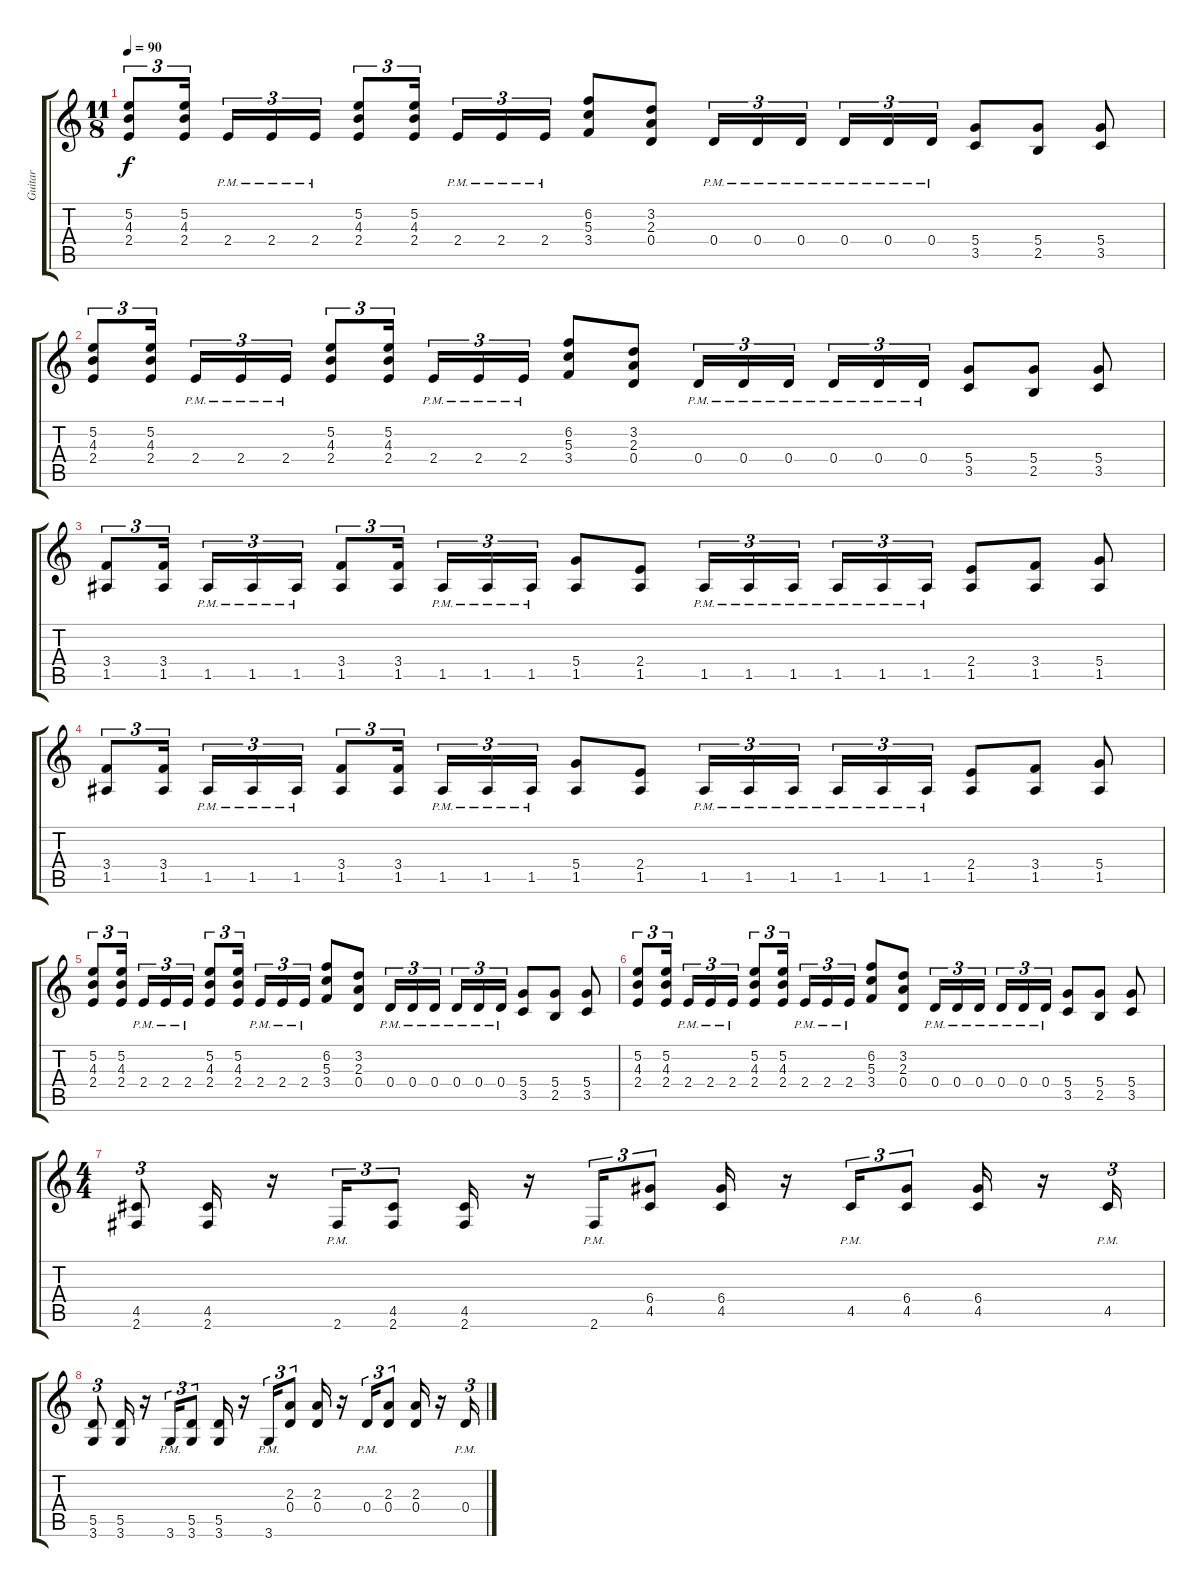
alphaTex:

\track ("Guitar" "Guitar") {instrument distortionguitar}
\staff {score tabs}
\tuning (E4 B3 G3 D3 A2 E2) {hide}
\ts (11 8)
\tempo 90
\clef g2
\ks c
(5.2 4.3 2.4).8{tu (3 2) dy f} (5.2 4.3 2.4).16{tu (3 2)} 2.4{pm}.16{tu (3 2)} 2.4{pm}.16{tu (3 2)} 2.4{pm}.16{tu (3 2)} (5.2 4.3 2.4).8{tu (3 2)} (5.2 4.3 2.4).16{tu (3 2)} 2.4{pm}.16{tu (3 2)} 2.4{pm}.16{tu (3 2)} 2.4{pm}.16{tu (3 2)} (6.2 5.3 3.4).8 (3.2 2.3 0.4).8 0.4{pm}.16{tu (3 2)} 0.4{pm}.16{tu (3 2)} 0.4{pm}.16{tu (3 2)} 0.4{pm}.16{tu (3 2)} 0.4{pm}.16{tu (3 2)} 0.4{pm}.16{tu (3 2)} (5.4 3.5).8 (5.4 2.5).8 (5.4 3.5).8 |
(5.2 4.3 2.4).8{tu (3 2)} (5.2 4.3 2.4).16{tu (3 2)} 2.4{pm}.16{tu (3 2)} 2.4{pm}.16{tu (3 2)} 2.4{pm}.16{tu (3 2)} (5.2 4.3 2.4).8{tu (3 2)} (5.2 4.3 2.4).16{tu (3 2)} 2.4{pm}.16{tu (3 2)} 2.4{pm}.16{tu (3 2)} 2.4{pm}.16{tu (3 2)} (6.2 5.3 3.4).8 (3.2 2.3 0.4).8 0.4{pm}.16{tu (3 2)} 0.4{pm}.16{tu (3 2)} 0.4{pm}.16{tu (3 2)} 0.4{pm}.16{tu (3 2)} 0.4{pm}.16{tu (3 2)} 0.4{pm}.16{tu (3 2)} (5.4 3.5).8 (5.4 2.5).8 (5.4 3.5).8 |
(3.4 1.5).8{tu (3 2)} (3.4 1.5).16{tu (3 2)} 1.5{pm}.16{tu (3 2)} 1.5{pm}.16{tu (3 2)} 1.5{pm}.16{tu (3 2)} (3.4 1.5).8{tu (3 2)} (3.4 1.5).16{tu (3 2)} 1.5{pm}.16{tu (3 2)} 1.5{pm}.16{tu (3 2)} 1.5{pm}.16{tu (3 2)} (5.4 1.5).8 (2.4 1.5).8 1.5{pm}.16{tu (3 2)} 1.5{pm}.16{tu (3 2)} 1.5{pm}.16{tu (3 2)} 1.5{pm}.16{tu (3 2)} 1.5{pm}.16{tu (3 2)} 1.5{pm}.16{tu (3 2)} (2.4 1.5).8 (3.4 1.5).8 (5.4 1.5).8 |
(3.4 1.5).8{tu (3 2)} (3.4 1.5).16{tu (3 2)} 1.5{pm}.16{tu (3 2)} 1.5{pm}.16{tu (3 2)} 1.5{pm}.16{tu (3 2)} (3.4 1.5).8{tu (3 2)} (3.4 1.5).16{tu (3 2)} 1.5{pm}.16{tu (3 2)} 1.5{pm}.16{tu (3 2)} 1.5{pm}.16{tu (3 2)} (5.4 1.5).8 (2.4 1.5).8 1.5{pm}.16{tu (3 2)} 1.5{pm}.16{tu (3 2)} 1.5{pm}.16{tu (3 2)} 1.5{pm}.16{tu (3 2)} 1.5{pm}.16{tu (3 2)} 1.5{pm}.16{tu (3 2)} (2.4 1.5).8 (3.4 1.5).8 (5.4 1.5).8 |
(5.2 4.3 2.4).8{tu (3 2)} (5.2 4.3 2.4).16{tu (3 2)} 2.4{pm}.16{tu (3 2)} 2.4{pm}.16{tu (3 2)} 2.4{pm}.16{tu (3 2)} (5.2 4.3 2.4).8{tu (3 2)} (5.2 4.3 2.4).16{tu (3 2)} 2.4{pm}.16{tu (3 2)} 2.4{pm}.16{tu (3 2)} 2.4{pm}.16{tu (3 2)} (6.2 5.3 3.4).8 (3.2 2.3 0.4).8 0.4{pm}.16{tu (3 2)} 0.4{pm}.16{tu (3 2)} 0.4{pm}.16{tu (3 2)} 0.4{pm}.16{tu (3 2)} 0.4{pm}.16{tu (3 2)} 0.4{pm}.16{tu (3 2)} (5.4 3.5).8 (5.4 2.5).8 (5.4 3.5).8 |
(5.2 4.3 2.4).8{tu (3 2)} (5.2 4.3 2.4).16{tu (3 2)} 2.4{pm}.16{tu (3 2)} 2.4{pm}.16{tu (3 2)} 2.4{pm}.16{tu (3 2)} (5.2 4.3 2.4).8{tu (3 2)} (5.2 4.3 2.4).16{tu (3 2)} 2.4{pm}.16{tu (3 2)} 2.4{pm}.16{tu (3 2)} 2.4{pm}.16{tu (3 2)} (6.2 5.3 3.4).8 (3.2 2.3 0.4).8 0.4{pm}.16{tu (3 2)} 0.4{pm}.16{tu (3 2)} 0.4{pm}.16{tu (3 2)} 0.4{pm}.16{tu (3 2)} 0.4{pm}.16{tu (3 2)} 0.4{pm}.16{tu (3 2)} (5.4 3.5).8 (5.4 2.5).8 (5.4 3.5).8 |
\ts (4 4)
(4.5 2.6).8{tu (3 2)} (4.5 2.6).16 r.16 2.6{pm}.16{tu (3 2)} (4.5 2.6).8{tu (3 2)} (4.5 2.6).16 r.16 2.6{pm}.16{tu (3 2)} (6.4 4.5).8{tu (3 2)} (6.4 4.5).16 r.16 4.5{pm}.16{tu (3 2)} (6.4 4.5).8{tu (3 2)} (6.4 4.5).16 r.16 4.5{pm}.16{tu (3 2)} |
(5.5 3.6).8{tu (3 2)} (5.5 3.6).16 r.16 3.6{pm}.16{tu (3 2)} (5.5 3.6).8{tu (3 2)} (5.5 3.6).16 r.16 3.6{pm}.16{tu (3 2)} (2.3 0.4).8{tu (3 2)} (2.3 0.4).16 r.16 0.4{pm}.16{tu (3 2)} (2.3 0.4).8{tu (3 2)} (2.3 0.4).16 r.16 0.4{pm}.16{tu (3 2)}
